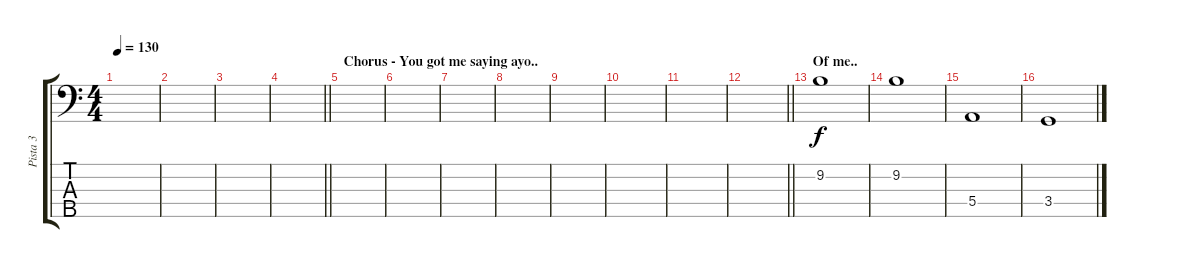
\track ("Pista 3" "Pista 3") {instrument electricbasspick}
\staff {score tabs}
\tuning (G2 D2 A1 E1 B0) {hide}
\ts (4 4)
\tempo 130
\clef f4
\ks c
|
|
|
\barLineRight lightlight
|
\section ("" "Chorus - You got me saying ayo..")
|
|
|
|
|
|
|
\barLineRight lightlight
|
\section ("" "Of me..")
9.2.1 |
9.2.1 |
5.4.1 |
3.4.1
